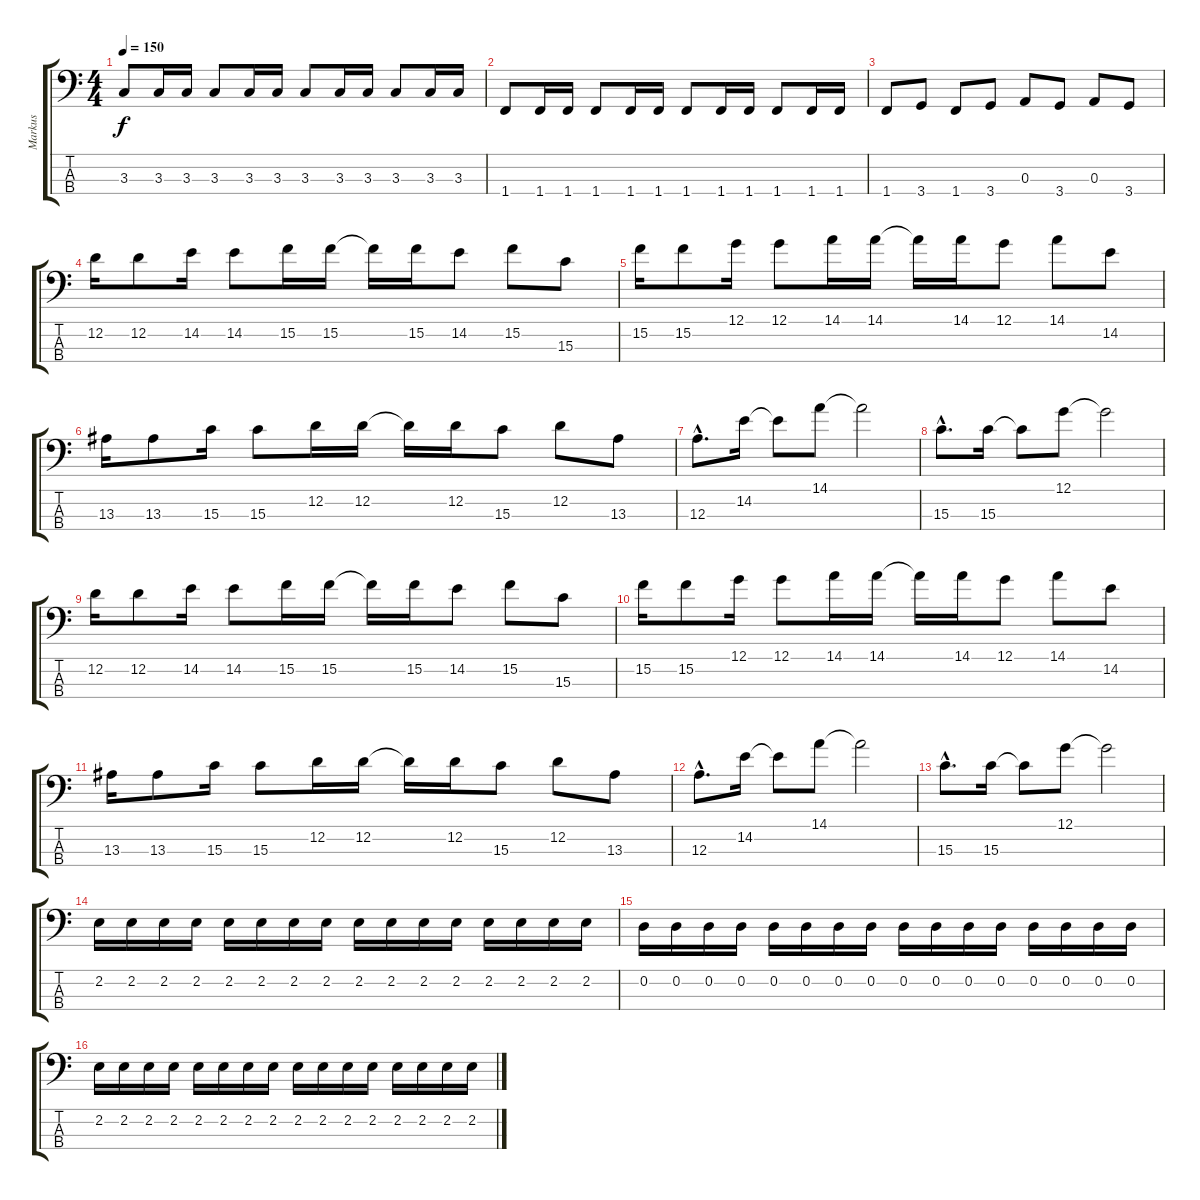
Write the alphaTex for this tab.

\track ("Markus" "Markus") {instrument electricbassfinger}
\staff {score tabs}
\tuning (G2 D2 A1 E1) {hide}
\ts (4 4)
\tempo 150
\clef f4
\ks c
3.3.8{dy f} 3.3.16 3.3.16 3.3.8 3.3.16 3.3.16 3.3.8 3.3.16 3.3.16 3.3.8 3.3.16 3.3.16 |
1.4.8 1.4.16 1.4.16 1.4.8 1.4.16 1.4.16 1.4.8 1.4.16 1.4.16 1.4.8 1.4.16 1.4.16 |
1.4.8 3.4.8 1.4.8 3.4.8 0.3.8 3.4.8 0.3.8 3.4.8 |
12.2.16 12.2.8 14.2.16 14.2.8 15.2.16 15.2.16 15.2{t}.16 15.2.16 14.2.8 15.2.8 15.3.8 |
15.2.16 15.2.8 12.1.16 12.1.8 14.1.16 14.1.16 14.1{t}.16 14.1.16 12.1.8 14.1.8 14.2.8 |
13.3.16 13.3.8 15.3.16 15.3.8 12.2.16 12.2.16 12.2{t}.16 12.2.16 15.3.8 12.2.8 13.3.8 |
12.3{hac}.8{d} 14.2.16 14.2{t}.8 14.1.8 14.1{t}.2 |
15.3{hac}.8{d} 15.3.16 15.3{t}.8 12.1.8 12.1{t}.2 |
12.2.16 12.2.8 14.2.16 14.2.8 15.2.16 15.2.16 15.2{t}.16 15.2.16 14.2.8 15.2.8 15.3.8 |
15.2.16 15.2.8 12.1.16 12.1.8 14.1.16 14.1.16 14.1{t}.16 14.1.16 12.1.8 14.1.8 14.2.8 |
13.3.16 13.3.8 15.3.16 15.3.8 12.2.16 12.2.16 12.2{t}.16 12.2.16 15.3.8 12.2.8 13.3.8 |
12.3{hac}.8{d} 14.2.16 14.2{t}.8 14.1.8 14.1{t}.2 |
15.3{hac}.8{d} 15.3.16 15.3{t}.8 12.1.8 12.1{t}.2 |
2.2.16 2.2.16 2.2.16 2.2.16 2.2.16 2.2.16 2.2.16 2.2.16 2.2.16 2.2.16 2.2.16 2.2.16 2.2.16 2.2.16 2.2.16 2.2.16 |
0.2.16 0.2.16 0.2.16 0.2.16 0.2.16 0.2.16 0.2.16 0.2.16 0.2.16 0.2.16 0.2.16 0.2.16 0.2.16 0.2.16 0.2.16 0.2.16 |
2.2.16 2.2.16 2.2.16 2.2.16 2.2.16 2.2.16 2.2.16 2.2.16 2.2.16 2.2.16 2.2.16 2.2.16 2.2.16 2.2.16 2.2.16 2.2.16
